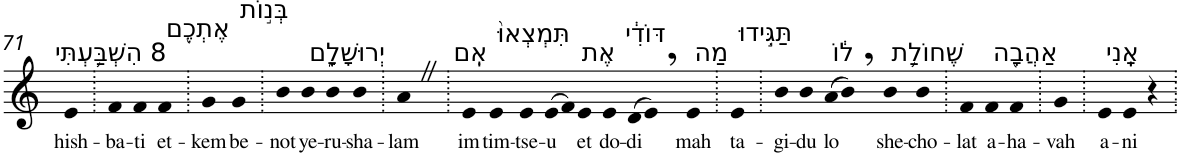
**kern	**text
*part1	*part1
*staff1	*staff1
*I"Piano	*
*I'Pno	*
!!LO:PB:g=z
*clefG2	*
*k[]	*
=71	=71
!LO:TX:a:t=8 הִשְׁבַּ֥עְתִּי	!
!	!LO:LY:b
4e	hish-
=72.	=72.
!	!LO:LY:b
4f	-ba-
!	!LO:LY:b
4f	-ti
!LO:TX:a:t=אֶתְכֶ֖ם	!
!	!LO:LY:b
4f	et-
=73.	=73.
!	!LO:LY:b
4g	-kem
!LO:TX:a:t=בְּנ֣וֹת	!
!	!LO:LY:b
4g	be-
=74.	=74.
!	!LO:LY:b
4b	-not
!LO:TX:a:t=יְרוּשָׁלִָ֑ם	!
!	!LO:LY:b
4b	ye-
!	!LO:LY:b
4b	-ru-
!	!LO:LY:b
4b	-sha-
=75.	=75.
!	!LO:LY:b
4aZ	-lam
=76.	=76.
!LO:TX:a:t=אִֽם	!
!	!LO:LY:b
4e	im
!LO:TX:a:t=תִּמְצְאוּ֙	!
!	!LO:LY:b
4e	tim-
!	!LO:LY:b
4e	-tse-
!	!LO:LY:b
(>8e	-u
8f)	.
!LO:TX:a:t=אֶת	!
!	!LO:LY:b
4e	et
!LO:TX:a:t=דּוֹדִ֔י	!
!	!LO:LY:b
4e	do-
!	!LO:LY:b
(>8d	-di
8e,)	.
!LO:TX:a:t=מַה	!
!	!LO:LY:b
4e	mah
=77.	=77.
!LO:TX:a:t=תַּגִּ֣ידוּ	!
!	!LO:LY:b
4e	ta-
=78.	=78.
!	!LO:LY:b
4b	-gi-
!	!LO:LY:b
4b	-du
!LO:TX:a:t=ל֔וֹ	!
!	!LO:LY:b
(>8a	lo
8b,)	.
!LO:TX:a:t=שֶׁחוֹלַ֥ת	!
!	!LO:LY:b
4b	she-
!	!LO:LY:b
4b	-cho-
=79.	=79.
!	!LO:LY:b
4f	-lat
!LO:TX:a:t=אַהֲבָ֖ה	!
!	!LO:LY:b
4f	a-
!	!LO:LY:b
4f	-ha-
=80.	=80.
!	!LO:LY:b
4g	-vah
=81.	=81.
!LO:TX:a:t=אָֽנִי	!
!	!LO:LY:b
4e	a-
!	!LO:LY:b
4e	-ni
4r	.
=.	=.
*-	*-
